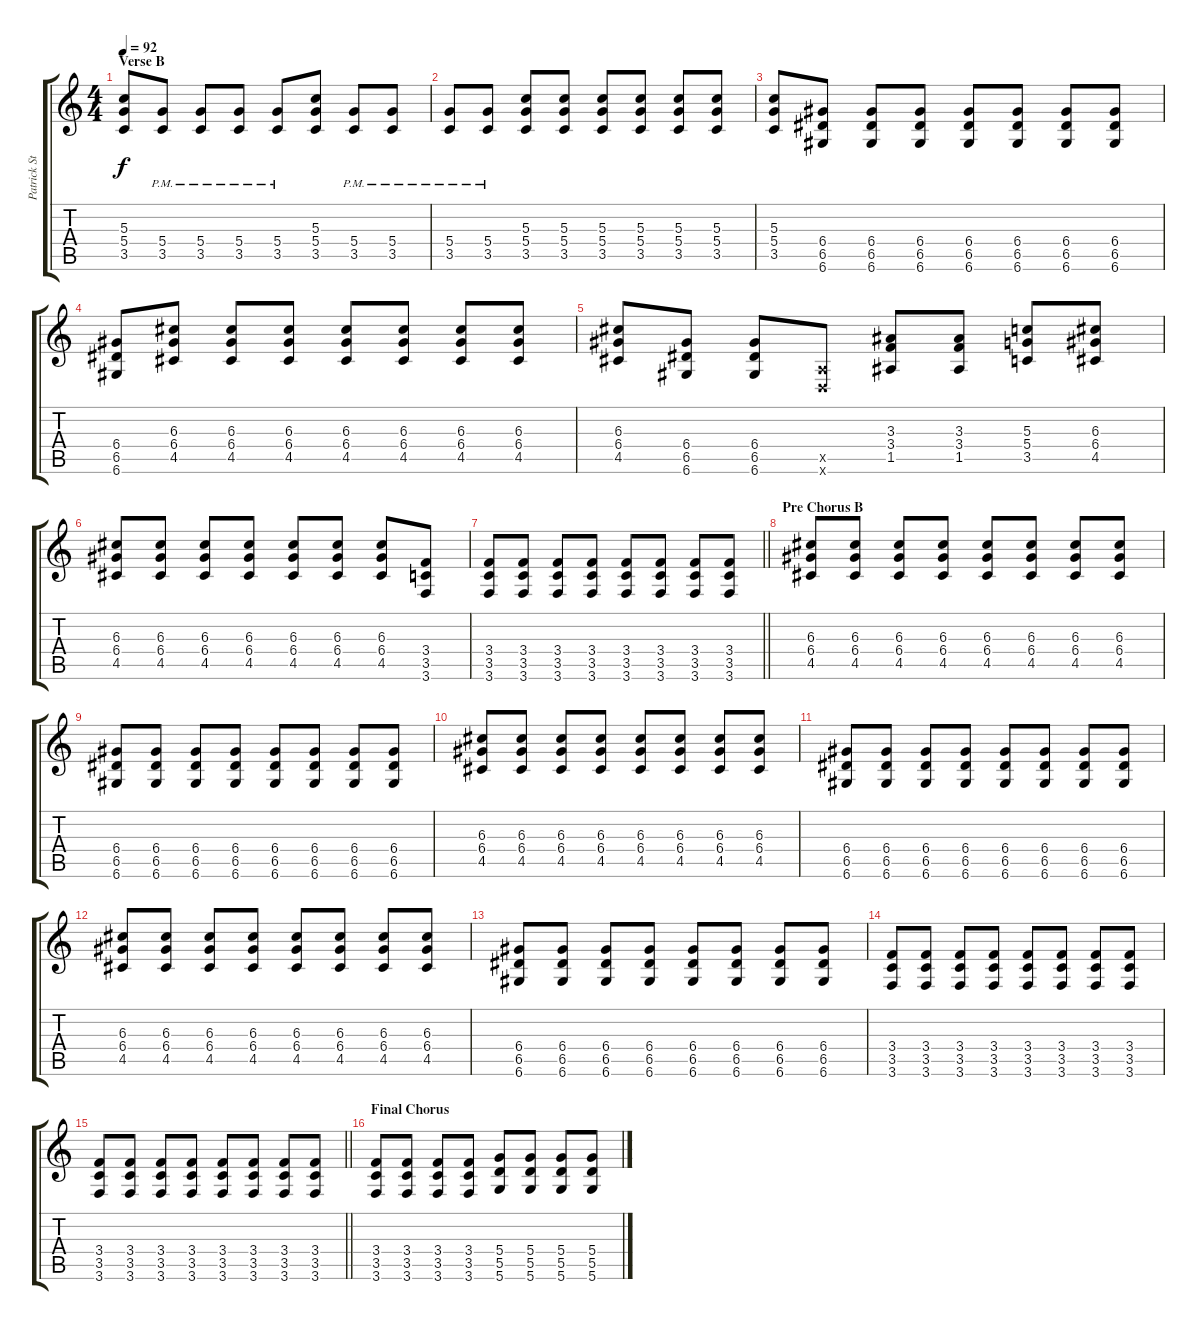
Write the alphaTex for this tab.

\track ("Patrick Stump (Rythm Guitar)" "Patrick St") {instrument distortionguitar}
\staff {score tabs}
\tuning (E4 B3 G3 D3 A2 D2) {hide}
\ts (4 4)
\section ("" "Verse B")
\tempo 92
\clef g2
\ks c
(5.3 5.4 3.5).8{dy f} (5.4{pm} 3.5{pm}).8 (5.4{pm} 3.5{pm}).8 (5.4{pm} 3.5{pm}).8 (5.4{pm} 3.5{pm}).8 (5.3 5.4 3.5).8 (5.4{pm} 3.5{pm}).8 (5.4{pm} 3.5{pm}).8 |
(5.4{pm} 3.5{pm}).8 (5.4{pm} 3.5{pm}).8 (5.3 5.4 3.5).8 (5.3 5.4 3.5).8 (5.3 5.4 3.5).8 (5.3 5.4 3.5).8 (5.3 5.4 3.5).8 (5.3 5.4 3.5).8 |
(5.3 5.4 3.5).8 (6.4 6.5 6.6).8 (6.4 6.5 6.6).8 (6.4 6.5 6.6).8 (6.4 6.5 6.6).8 (6.4 6.5 6.6).8 (6.4 6.5 6.6).8 (6.4 6.5 6.6).8 |
(6.4 6.5 6.6).8 (6.3 6.4 4.5).8 (6.3 6.4 4.5).8 (6.3 6.4 4.5).8 (6.3 6.4 4.5).8 (6.3 6.4 4.5).8 (6.3 6.4 4.5).8 (6.3 6.4 4.5).8 |
(6.3 6.4 4.5).8 (6.4 6.5 6.6).8 (6.4 6.5 6.6).8 (0.5{x} 0.6{x}).8 (3.3 3.4 1.5).8 (3.3 3.4 1.5).8 (5.3 5.4 3.5).8 (6.3 6.4 4.5).8 |
(6.3 6.4 4.5).8 (6.3 6.4 4.5).8 (6.3 6.4 4.5).8 (6.3 6.4 4.5).8 (6.3 6.4 4.5).8 (6.3 6.4 4.5).8 (6.3 6.4 4.5).8 (3.4 3.5 3.6).8 |
\barLineRight lightlight
(3.4 3.5 3.6).8 (3.4 3.5 3.6).8 (3.4 3.5 3.6).8 (3.4 3.5 3.6).8 (3.4 3.5 3.6).8 (3.4 3.5 3.6).8 (3.4 3.5 3.6).8 (3.4 3.5 3.6).8 |
\section ("" "Pre Chorus B")
(6.3 6.4 4.5).8 (6.3 6.4 4.5).8 (6.3 6.4 4.5).8 (6.3 6.4 4.5).8 (6.3 6.4 4.5).8 (6.3 6.4 4.5).8 (6.3 6.4 4.5).8 (6.3 6.4 4.5).8 |
(6.4 6.5 6.6).8 (6.4 6.5 6.6).8 (6.4 6.5 6.6).8 (6.4 6.5 6.6).8 (6.4 6.5 6.6).8 (6.4 6.5 6.6).8 (6.4 6.5 6.6).8 (6.4 6.5 6.6).8 |
(6.3 6.4 4.5).8 (6.3 6.4 4.5).8 (6.3 6.4 4.5).8 (6.3 6.4 4.5).8 (6.3 6.4 4.5).8 (6.3 6.4 4.5).8 (6.3 6.4 4.5).8 (6.3 6.4 4.5).8 |
(6.4 6.5 6.6).8 (6.4 6.5 6.6).8 (6.4 6.5 6.6).8 (6.4 6.5 6.6).8 (6.4 6.5 6.6).8 (6.4 6.5 6.6).8 (6.4 6.5 6.6).8 (6.4 6.5 6.6).8 |
(6.3 6.4 4.5).8 (6.3 6.4 4.5).8 (6.3 6.4 4.5).8 (6.3 6.4 4.5).8 (6.3 6.4 4.5).8 (6.3 6.4 4.5).8 (6.3 6.4 4.5).8 (6.3 6.4 4.5).8 |
(6.4 6.5 6.6).8 (6.4 6.5 6.6).8 (6.4 6.5 6.6).8 (6.4 6.5 6.6).8 (6.4 6.5 6.6).8 (6.4 6.5 6.6).8 (6.4 6.5 6.6).8 (6.4 6.5 6.6).8 |
(3.4 3.5 3.6).8 (3.4 3.5 3.6).8 (3.4 3.5 3.6).8 (3.4 3.5 3.6).8 (3.4 3.5 3.6).8 (3.4 3.5 3.6).8 (3.4 3.5 3.6).8 (3.4 3.5 3.6).8 |
\barLineRight lightlight
(3.4 3.5 3.6).8{volume 12} (3.4 3.5 3.6).8 (3.4 3.5 3.6).8 (3.4 3.5 3.6).8 (3.4 3.5 3.6).8 (3.4 3.5 3.6).8 (3.4 3.5 3.6).8 (3.4 3.5 3.6).8 |
\section ("" "Final Chorus")
(3.4 3.5 3.6).8{volume 14} (3.4 3.5 3.6).8 (3.4 3.5 3.6).8 (3.4 3.5 3.6).8 (5.4 5.5 5.6).8 (5.4 5.5 5.6).8 (5.4 5.5 5.6).8 (5.4 5.5 5.6).8
